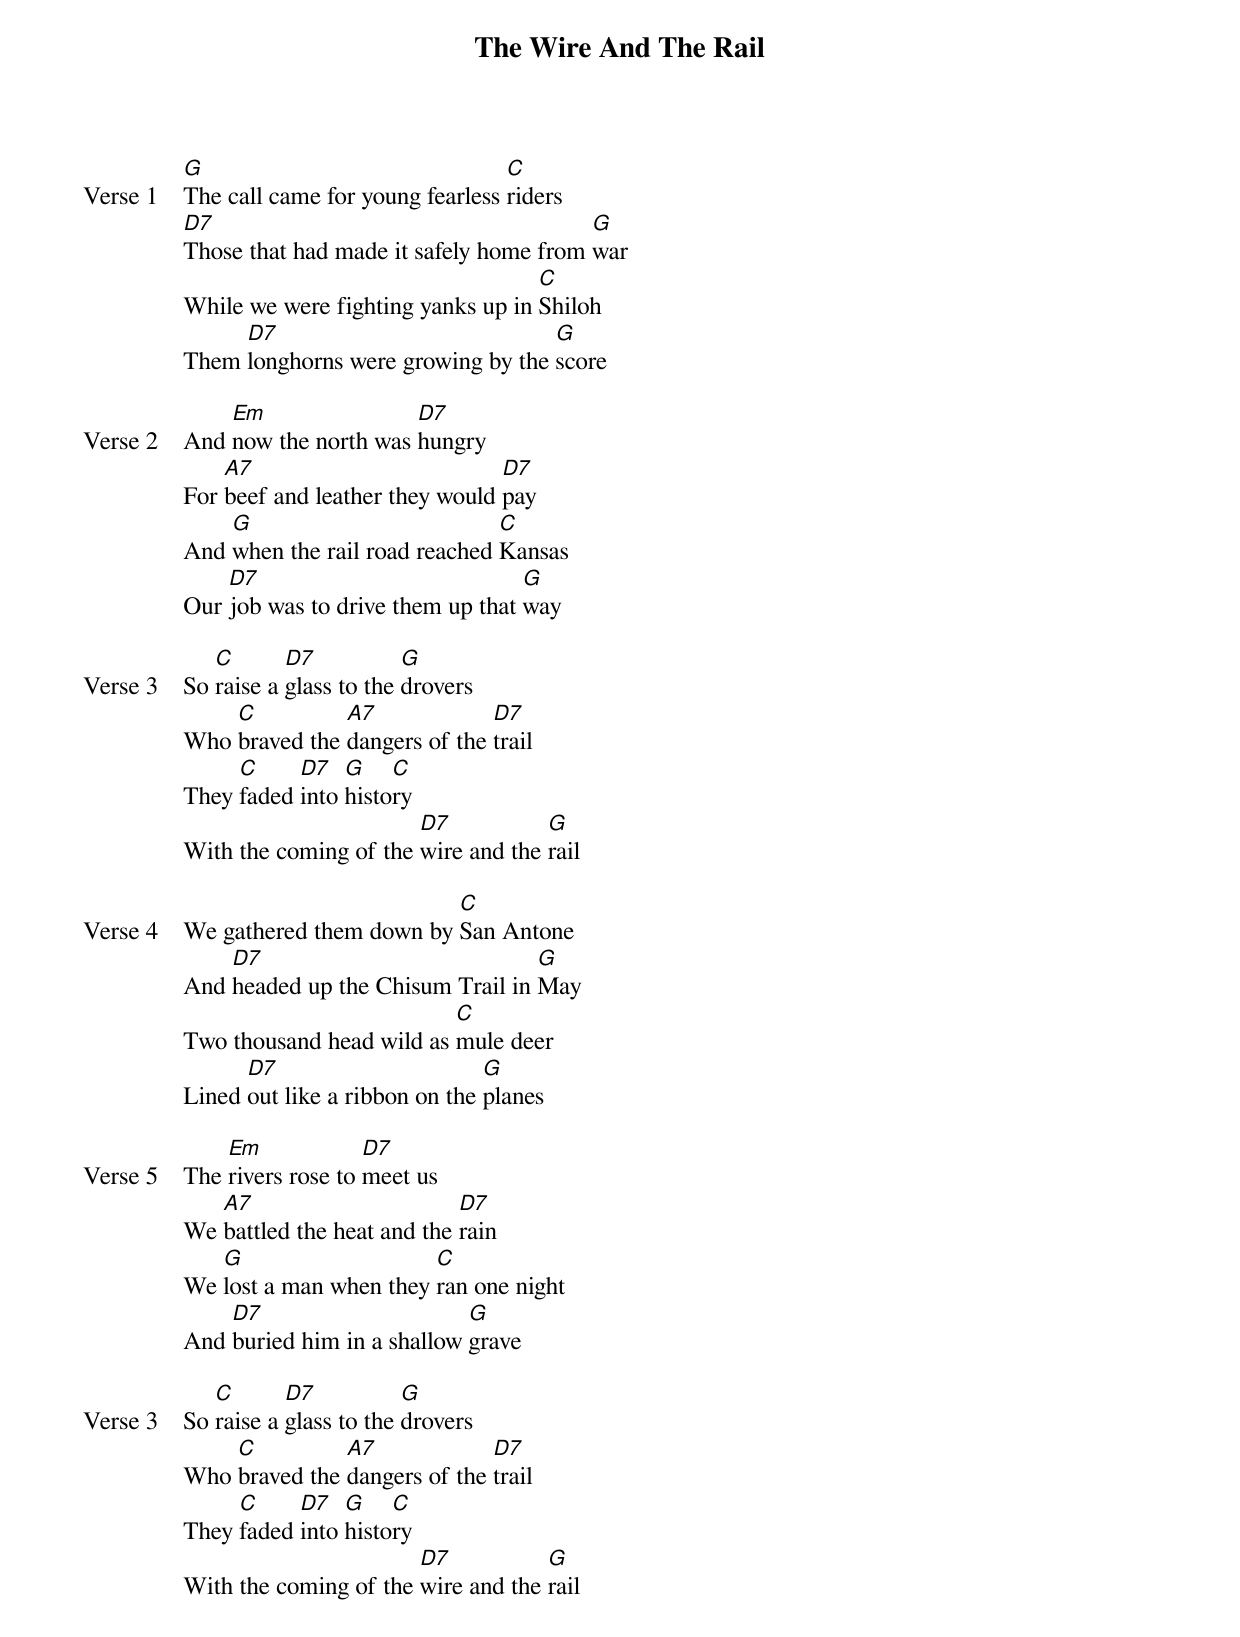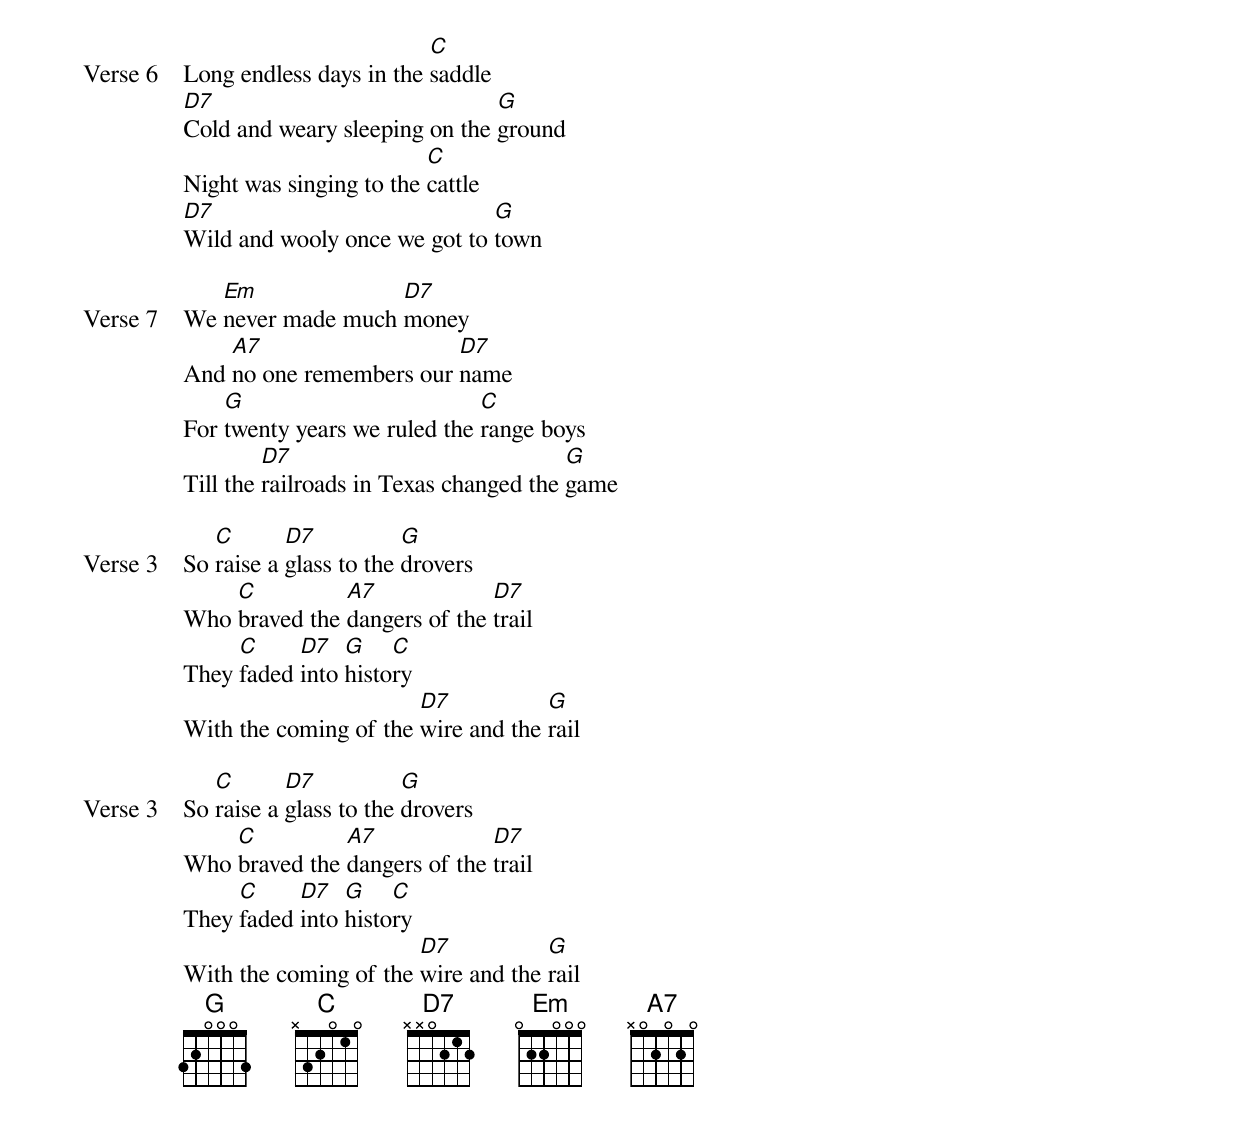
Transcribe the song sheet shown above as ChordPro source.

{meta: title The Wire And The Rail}
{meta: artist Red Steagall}
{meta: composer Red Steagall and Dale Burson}
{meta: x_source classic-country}
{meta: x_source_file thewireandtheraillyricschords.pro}
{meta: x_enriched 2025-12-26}

{start_of_verse: Verse 1}
[G]The call came for young fearless [C]riders
[D7]Those that had made it safely home from [G]war
While we were fighting yanks up in [C]Shiloh
Them [D7]longhorns were growing by the [G]score
{end_of_verse}

{start_of_verse: Verse 2}
And [Em]now the north was [D7]hungry
For [A7]beef and leather they would [D7]pay
And [G]when the rail road reached [C]Kansas
Our [D7]job was to drive them up that [G]way
{end_of_verse}

{start_of_verse: Verse 3}
So [C]raise a [D7]glass to the [G]drovers
Who [C]braved the [A7]dangers of the [D7]trail
They [C]faded [D7]into [G]histo[C]ry
With the coming of the [D7]wire and the [G]rail
{end_of_verse}

{start_of_verse: Verse 4}
We gathered them down by [C]San Antone
And [D7]headed up the Chisum Trail in [G]May
Two thousand head wild as [C]mule deer
Lined [D7]out like a ribbon on the [G]planes
{end_of_verse}

{start_of_verse: Verse 5}
The [Em]rivers rose to [D7]meet us
We [A7]battled the heat and the [D7]rain
We [G]lost a man when they [C]ran one night
And [D7]buried him in a shallow [G]grave
{end_of_verse}

{start_of_verse: Verse 3}
So [C]raise a [D7]glass to the [G]drovers
Who [C]braved the [A7]dangers of the [D7]trail
They [C]faded [D7]into [G]histo[C]ry
With the coming of the [D7]wire and the [G]rail
{end_of_verse}

{start_of_verse: Verse 6}
Long endless days in the [C]saddle
[D7]Cold and weary sleeping on the [G]ground
Night was singing to the [C]cattle
[D7]Wild and wooly once we got to [G]town
{end_of_verse}

{start_of_verse: Verse 7}
We [Em]never made much [D7]money
And [A7]no one remembers our [D7]name
For [G]twenty years we ruled the [C]range boys
Till the [D7]railroads in Texas changed the [G]game
{end_of_verse}

{start_of_verse: Verse 3}
So [C]raise a [D7]glass to the [G]drovers
Who [C]braved the [A7]dangers of the [D7]trail
They [C]faded [D7]into [G]histo[C]ry
With the coming of the [D7]wire and the [G]rail
{end_of_verse}

{start_of_verse: Verse 3}
So [C]raise a [D7]glass to the [G]drovers
Who [C]braved the [A7]dangers of the [D7]trail
They [C]faded [D7]into [G]histo[C]ry
With the coming of the [D7]wire and the [G]rail
{end_of_verse}
